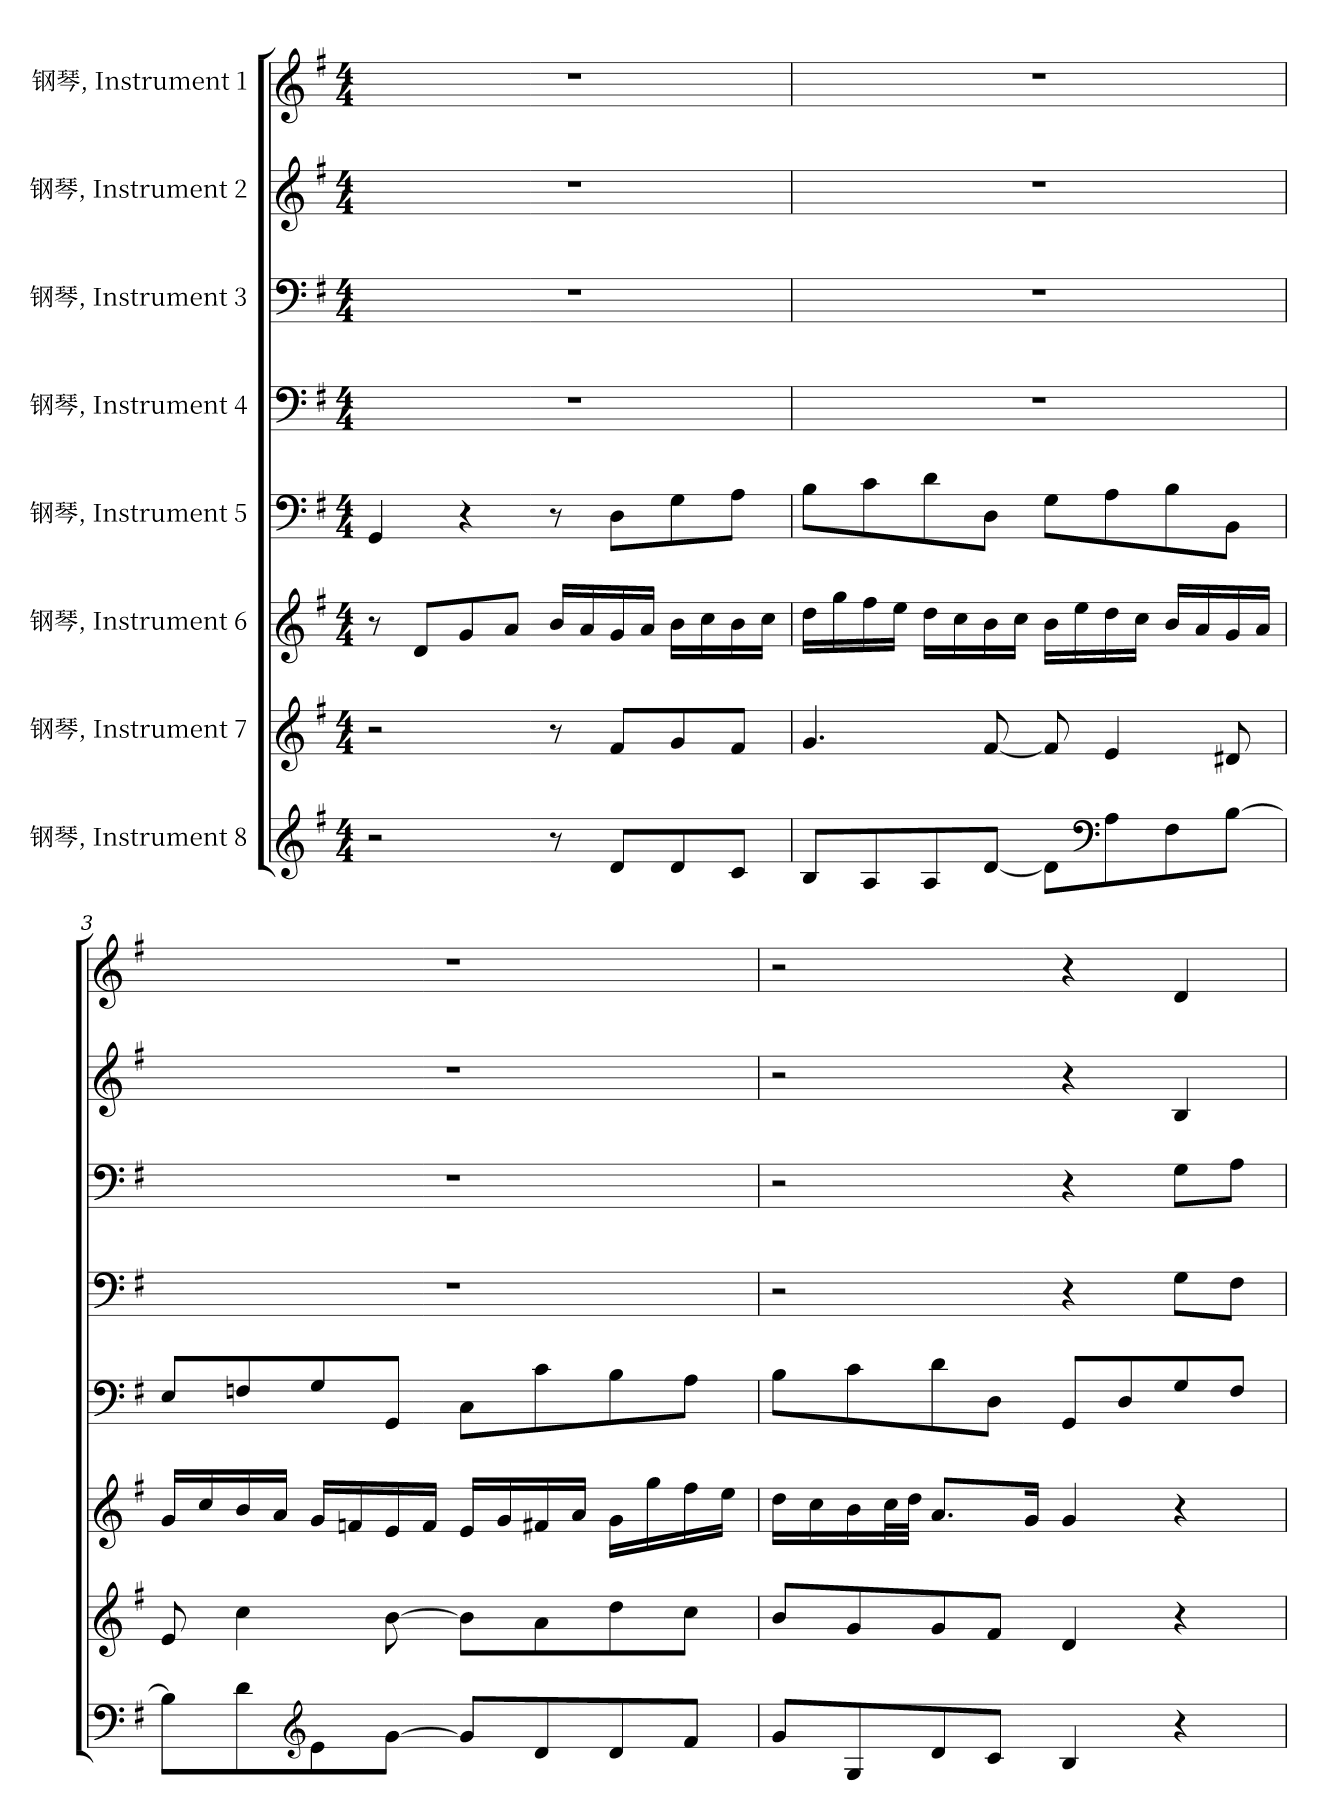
**kern	**kern	**kern	**kern	**kern	**kern	**kern	**kern
*part8	*part7	*part6	*part5	*part4	*part3	*part2	*part1
*staff8	*staff7	*staff6	*staff5	*staff4	*staff3	*staff2	*staff1
*I"钢琴, Instrument 8	*I"钢琴, Instrument 7	*I"钢琴, Instrument 6	*I"钢琴, Instrument 5	*I"钢琴, Instrument 4	*I"钢琴, Instrument 3	*I"钢琴, Instrument 2	*I"钢琴, Instrument 1
*clefG2	*clefG2	*clefG2	*clefF4	*clefF4	*clefF4	*clefG2	*clefG2
*k[f#]	*k[f#]	*k[f#]	*k[f#]	*k[f#]	*k[f#]	*k[f#]	*k[f#]
*M4/4	*M4/4	*M4/4	*M4/4	*M4/4	*M4/4	*M4/4	*M4/4
*MM76	*MM76	*MM76	*MM76	*MM76	*MM76	*MM76	*MM76
=1	=1	=1	=1	=1	=1	=1	=1
2r	2r	8r	4GG/	1r	1r	1r	1r
.	.	8d/L	.	.	.	.	.
.	.	8g/	4r	.	.	.	.
.	.	8a/J	.	.	.	.	.
8r	8r	16b/LL	8r	.	.	.	.
.	.	16a/	.	.	.	.	.
8d/L	8f#/L	16g/	8D\L	.	.	.	.
.	.	16a/JJ	.	.	.	.	.
8d/	8g/	16b\LL	8G\	.	.	.	.
.	.	16cc\	.	.	.	.	.
8c/J	8f#/J	16b\	8A\J	.	.	.	.
.	.	16cc\JJ	.	.	.	.	.
=2	=2	=2	=2	=2	=2	=2	=2
8B/L	4.g/	16dd\LL	8B\L	1r	1r	1r	1r
.	.	16gg\	.	.	.	.	.
8A/	.	16ff#\	8c\	.	.	.	.
.	.	16ee\JJ	.	.	.	.	.
8A/	.	16dd\LL	8d\	.	.	.	.
.	.	16cc\	.	.	.	.	.
[8d/J	[8f#/	16b\	8D\J	.	.	.	.
.	.	16cc\JJ	.	.	.	.	.
8d\L]	8f#/]	16b\LL	8G\L	.	.	.	.
.	.	16ee\	.	.	.	.	.
*clefF4	*	*	*	*	*	*	*
8A\	4e/	16dd\	8A\	.	.	.	.
.	.	16cc\JJ	.	.	.	.	.
8F#\	.	16b/LL	8B\	.	.	.	.
.	.	16a/	.	.	.	.	.
[8B\J	8d#X/	16g/	8BB\J	.	.	.	.
.	.	16a/JJ	.	.	.	.	.
!!LO:PB:g=z
=3	=3	=3	=3	=3	=3	=3	=3
8B\L]	8e/	16g/LL	8E/L	1r	1r	1r	1r
.	.	16cc/	.	.	.	.	.
8d\	4cc\	16b/	8Fn/	.	.	.	.
.	.	16a/JJ	.	.	.	.	.
*clefG2	*	*	*	*	*	*	*
8e\	.	16g/LL	8G/	.	.	.	.
.	.	16fn/	.	.	.	.	.
[8g\J	[8b\	16e/	8GG/J	.	.	.	.
.	.	16f/JJ	.	.	.	.	.
8g/L]	8b\L]	16e/LL	8C\L	.	.	.	.
.	.	16g/	.	.	.	.	.
8d/	8a\	16f#X/	8c\	.	.	.	.
.	.	16a/JJ	.	.	.	.	.
8d/	8dd\	16g\LL	8B\	.	.	.	.
.	.	16gg\	.	.	.	.	.
8f#/J	8cc\J	16ff#\	8A\J	.	.	.	.
.	.	16ee\JJ	.	.	.	.	.
=4	=4	=4	=4	=4	=4	=4	=4
8g/L	8b/L	16dd\LL	8B\L	2r	2r	2r	2r
.	.	16cc\	.	.	.	.	.
8G/	8g/	16b\	8c\	.	.	.	.
.	.	32cc\L	.	.	.	.	.
.	.	32dd\JJJ	.	.	.	.	.
8d/	8g/	8.a/L	8d\	.	.	.	.
8c/J	8f#/J	.	8D\J	.	.	.	.
.	.	16g/Jk	.	.	.	.	.
4B/	4d/	4g/	8GG/L	4r	4r	4r	4r
.	.	.	8D/	.	.	.	.
4r	4r	4r	8G/	8G\L	8G\L	4B/	4d/
.	.	.	8F#/J	8F#\J	8A\J	.	.
=	=	=	=	=	=	=	=
*-	*-	*-	*-	*-	*-	*-	*-
